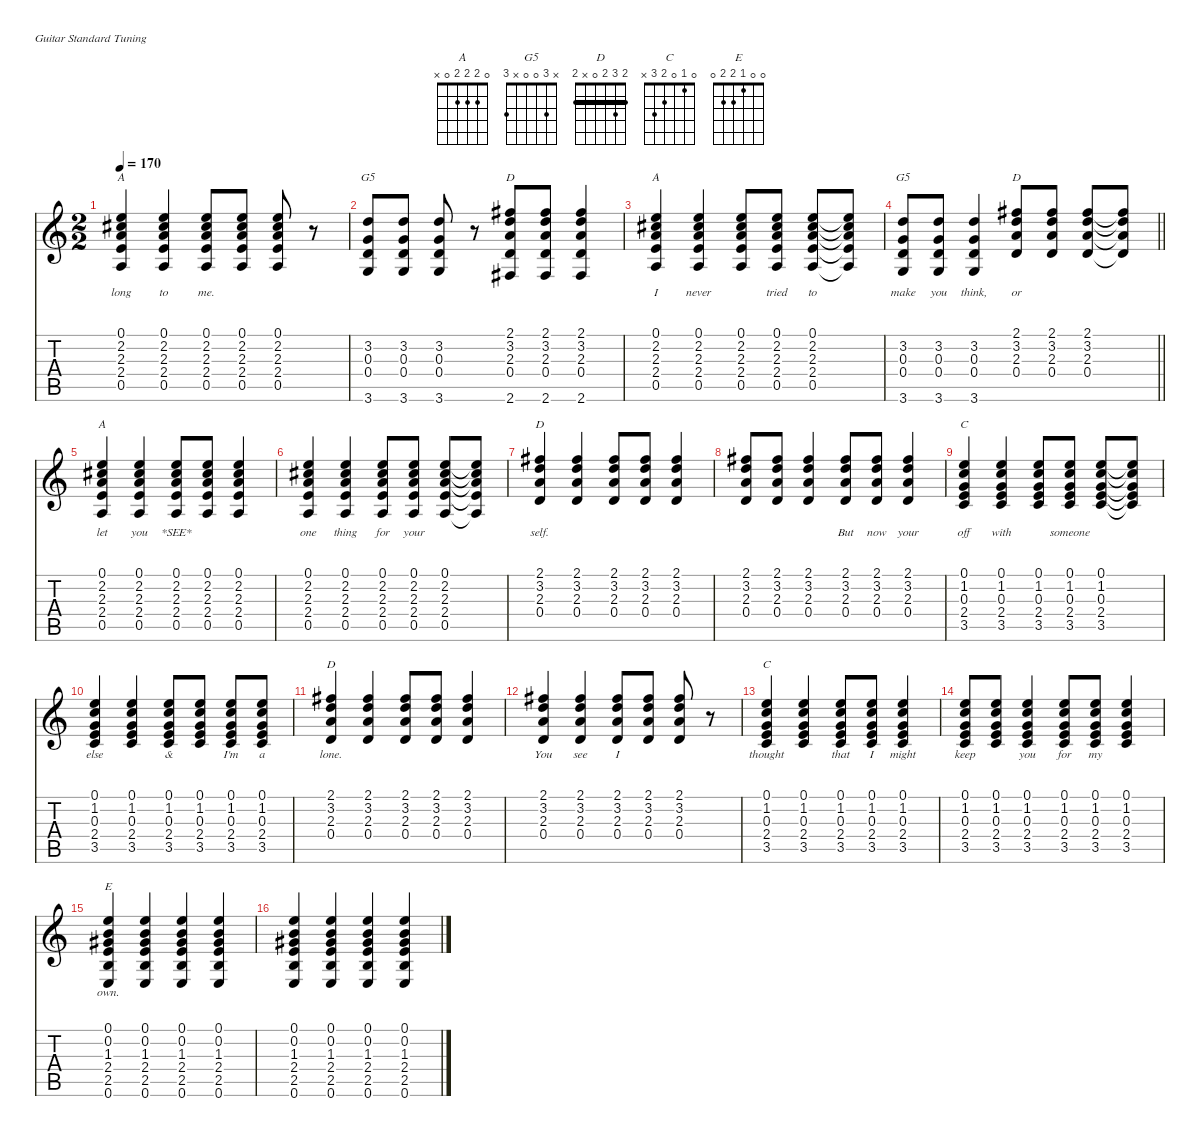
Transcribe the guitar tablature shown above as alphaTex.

\defaultSystemsLayout 4
\hideDynamics
\bracketExtendMode nobrackets
\singleTrackTrackNamePolicy hidden
\multiTrackTrackNamePolicy hidden
\firstSystemTrackNameMode fullname
\firstSystemTrackNameOrientation horizontal
\otherSystemsTrackNameOrientation horizontal
\track ("Acoustic II" "s.guit.") {defaultSystemsLayout 6 instrument acousticguitarsteel}
\staff {score tabs}
\tuning (E4 B3 G3 D3 A2 E2)
\chord ("A" 0 2 2 2 0 x)
\chord ("G5" x 3 0 0 x 3)
\chord ("D" 2 3 2 0 x x) {barre 2}
\chord ("D" 2 3 2 0 x 2) {barre 2}
\chord ("C" 0 1 0 2 3 x)
\chord ("E" 0 0 1 2 2 0)
\ts (2 2)
\tempo 170
\clef g2
\ks c
(0.1 2.2{acc #} 2.3 2.4 0.5).4{ch "A" lyrics (0 "long") lyrics (1 "") lyrics (2 "") lyrics (3 "") lyrics (4 "") dy f beam Up} (0.1 2.2{acc #} 2.3 2.4 0.5).4{lyrics (0 "to") lyrics (1 "") lyrics (2 "") lyrics (3 "") lyrics (4 "") beam Up} (0.1 2.2{acc #} 2.3 2.4 0.5).8{lyrics (0 "me.") lyrics (1 "") lyrics (2 "") lyrics (3 "") lyrics (4 "") beam Up} (0.1 2.2{acc #} 2.3 2.4 0.5).8{lyrics (0 " ") lyrics (1 "") lyrics (2 "") lyrics (3 "") lyrics (4 "") beam Up} (0.1 2.2{acc #} 2.3 2.4 0.5).8{lyrics (0 " ") lyrics (1 "") lyrics (2 "") lyrics (3 "") lyrics (4 "") beam Up} r.8{beam Up} |
(3.2 0.3 0.4 3.6).8{ch "G5" lyrics (0 " ") lyrics (1 "") lyrics (2 "") lyrics (3 "") lyrics (4 "") beam Up} (3.2 0.3 0.4 3.6).8{lyrics (0 " ") lyrics (1 "") lyrics (2 "") lyrics (3 "") lyrics (4 "") beam Up} (3.2 0.3 0.4 3.6).8{lyrics (0 " ") lyrics (1 "") lyrics (2 "") lyrics (3 "") lyrics (4 "") beam Up} r.8{beam Up} (2.1{acc #} 3.2 2.3 0.4 2.6{acc #}).8{ch "D" lyrics (0 " ") lyrics (1 "") lyrics (2 "") lyrics (3 "") lyrics (4 "") beam Up} (2.1{acc #} 3.2 2.3 0.4 2.6{acc #}).8{lyrics (0 " ") lyrics (1 "") lyrics (2 "") lyrics (3 "") lyrics (4 "") beam Up} (2.1{acc #} 3.2 2.3 0.4 2.6{acc #}).4{beam Up} |
(0.1 2.2{acc #} 2.3 2.4 0.5).4{ch "A" lyrics (0 "I") lyrics (1 "") lyrics (2 "") lyrics (3 "") lyrics (4 "") beam Up} (0.1 2.2{acc #} 2.3 2.4 0.5).4{lyrics (0 "never") lyrics (1 "") lyrics (2 "") lyrics (3 "") lyrics (4 "") beam Up} (0.1 2.2{acc #} 2.3 2.4 0.5).8{lyrics (0 " ") lyrics (1 "") lyrics (2 "") lyrics (3 "") lyrics (4 "") beam Up} (0.1 2.2{acc #} 2.3 2.4 0.5).8{lyrics (0 "tried") lyrics (1 "") lyrics (2 "") lyrics (3 "") lyrics (4 "") beam Up} (0.1 2.2{acc #} 2.3 2.4 0.5).8{lyrics (0 "to") lyrics (1 "") lyrics (2 "") lyrics (3 "") lyrics (4 "") beam Up} (0.1{t} 2.2{t acc #} 2.3{t} 2.4{t} 0.5{t}).8{beam Up} |
\barLineRight lightlight
(3.2 0.3 0.4 3.6).8{ch "G5" lyrics (0 "make") lyrics (1 "") lyrics (2 "") lyrics (3 "") lyrics (4 "") beam Up} (3.2 0.3 0.4 3.6).8{lyrics (0 "you") lyrics (1 "") lyrics (2 "") lyrics (3 "") lyrics (4 "") beam Up} (3.2 0.3 0.4 3.6).4{lyrics (0 "think,") lyrics (1 "") lyrics (2 "") lyrics (3 "") lyrics (4 "") beam Up} (2.1{acc #} 3.2 2.3 0.4).8{ch "D" lyrics (0 "or") lyrics (1 "") lyrics (2 "") lyrics (3 "") lyrics (4 "") beam Up} (2.1{acc #} 3.2 2.3 0.4).8{lyrics (0 " ") lyrics (1 "") lyrics (2 "") lyrics (3 "") lyrics (4 "") beam Up} (2.1{acc #} 3.2 2.3 0.4).8{lyrics (0 " ") lyrics (1 "") lyrics (2 "") lyrics (3 "") lyrics (4 "") beam Up} (2.1{t acc #} 3.2{t} 2.3{t} 0.4{t}).8{beam Up} |
(0.1 2.2{acc #} 2.3 2.4 0.5).4{ch "A" lyrics (0 "let") lyrics (1 "") lyrics (2 "") lyrics (3 "") lyrics (4 "") beam Up} (0.1 2.2{acc #} 2.3 2.4 0.5).4{lyrics (0 "you") lyrics (1 "") lyrics (2 "") lyrics (3 "") lyrics (4 "") beam Up} (0.1 2.2{acc #} 2.3 2.4 0.5).8{lyrics (0 "*SEE*") lyrics (1 "") lyrics (2 "") lyrics (3 "") lyrics (4 "") beam Up} (0.1 2.2{acc #} 2.3 2.4 0.5).8{lyrics (0 " ") lyrics (1 "") lyrics (2 "") lyrics (3 "") lyrics (4 "") beam Up} (0.1 2.2{acc #} 2.3 2.4 0.5).4{lyrics (0 " ") lyrics (1 "") lyrics (2 "") lyrics (3 "") lyrics (4 "") beam Up} |
(0.1 2.2{acc #} 2.3 2.4 0.5).4{lyrics (0 "one") lyrics (1 "") lyrics (2 "") lyrics (3 "") lyrics (4 "") beam Up} (0.1 2.2{acc #} 2.3 2.4 0.5).4{lyrics (0 "thing") lyrics (1 "") lyrics (2 "") lyrics (3 "") lyrics (4 "") beam Up} (0.1 2.2{acc #} 2.3 2.4 0.5).8{lyrics (0 "for") lyrics (1 "") lyrics (2 "") lyrics (3 "") lyrics (4 "") beam Up} (0.1 2.2{acc #} 2.3 2.4 0.5).8{lyrics (0 "your") lyrics (1 "") lyrics (2 "") lyrics (3 "") lyrics (4 "") beam Up} (0.1 2.2{acc #} 2.3 2.4 0.5).8{lyrics (0 " ") lyrics (1 "") lyrics (2 "") lyrics (3 "") lyrics (4 "") beam Up} (0.1{t} 2.2{t acc #} 2.3{t} 2.4{t} 0.5{t}).8{beam Up} |
(2.1{acc #} 3.2 2.3 0.4).4{ch "D" lyrics (0 "self.") lyrics (1 "") lyrics (2 "") lyrics (3 "") lyrics (4 "") beam Up} (2.1{acc #} 3.2 2.3 0.4).4{lyrics (0 " ") lyrics (1 "") lyrics (2 "") lyrics (3 "") lyrics (4 "") beam Up} (2.1{acc #} 3.2 2.3 0.4).8{lyrics (0 " ") lyrics (1 "") lyrics (2 "") lyrics (3 "") lyrics (4 "") beam Up} (2.1{acc #} 3.2 2.3 0.4).8{lyrics (0 " ") lyrics (1 "") lyrics (2 "") lyrics (3 "") lyrics (4 "") beam Up} (2.1{acc #} 3.2 2.3 0.4).4{lyrics (0 " ") lyrics (1 "") lyrics (2 "") lyrics (3 "") lyrics (4 "") beam Up} |
(2.1{acc #} 3.2 2.3 0.4).8{lyrics (0 " ") lyrics (1 "") lyrics (2 "") lyrics (3 "") lyrics (4 "") beam Up} (2.1{acc #} 3.2 2.3 0.4).8{lyrics (0 " ") lyrics (1 "") lyrics (2 "") lyrics (3 "") lyrics (4 "") beam Up} (2.1{acc #} 3.2 2.3 0.4).4{lyrics (0 " ") lyrics (1 "") lyrics (2 "") lyrics (3 "") lyrics (4 "") beam Up} (2.1{acc #} 3.2 2.3 0.4).8{lyrics (0 "But") lyrics (1 "") lyrics (2 "") lyrics (3 "") lyrics (4 "") beam Up} (2.1{acc #} 3.2 2.3 0.4).8{lyrics (0 "now") lyrics (1 "") lyrics (2 "") lyrics (3 "") lyrics (4 "") beam Up} (2.1{acc #} 3.2 2.3 0.4).4{lyrics (0 "your") lyrics (1 "") lyrics (2 "") lyrics (3 "") lyrics (4 "") beam Up} |
(0.1 1.2 0.3 2.4 3.5).4{ch "C" lyrics (0 "off") lyrics (1 "") lyrics (2 "") lyrics (3 "") lyrics (4 "") beam Up} (0.1 1.2 0.3 2.4 3.5).4{lyrics (0 "with") lyrics (1 "") lyrics (2 "") lyrics (3 "") lyrics (4 "") beam Up} (0.1 1.2 0.3 2.4 3.5).8{lyrics (0 " ") lyrics (1 "") lyrics (2 "") lyrics (3 "") lyrics (4 "") beam Up} (0.1 1.2 0.3 2.4 3.5).8{lyrics (0 "someone") lyrics (1 "") lyrics (2 "") lyrics (3 "") lyrics (4 "") beam Up} (0.1 1.2 0.3 2.4 3.5).8{lyrics (0 " ") lyrics (1 "") lyrics (2 "") lyrics (3 "") lyrics (4 "") beam Up} (0.1{t} 1.2{t} 0.3{t} 2.4{t} 3.5{t}).8{beam Up} |
(0.1 1.2 0.3 2.4 3.5).4{lyrics (0 "else") lyrics (1 "") lyrics (2 "") lyrics (3 "") lyrics (4 "") beam Up} (0.1 1.2 0.3 2.4 3.5).4{lyrics (0 " ") lyrics (1 "") lyrics (2 "") lyrics (3 "") lyrics (4 "") beam Up} (0.1 1.2 0.3 2.4 3.5).8{lyrics (0 "&") lyrics (1 "") lyrics (2 "") lyrics (3 "") lyrics (4 "") beam Up} (0.1 1.2 0.3 2.4 3.5).8{lyrics (0 " ") lyrics (1 "") lyrics (2 "") lyrics (3 "") lyrics (4 "") beam Up} (0.1 1.2 0.3 2.4 3.5).8{lyrics (0 "I'm") lyrics (1 "") lyrics (2 "") lyrics (3 "") lyrics (4 "") beam Up} (0.1 1.2 0.3 2.4 3.5).8{lyrics (0 "a") lyrics (1 "") lyrics (2 "") lyrics (3 "") lyrics (4 "") beam Up} |
(2.1{acc #} 3.2 2.3 0.4).4{ch "D" lyrics (0 "lone.") lyrics (1 "") lyrics (2 "") lyrics (3 "") lyrics (4 "") beam Up} (2.1{acc #} 3.2 2.3 0.4).4{lyrics (0 " ") lyrics (1 "") lyrics (2 "") lyrics (3 "") lyrics (4 "") beam Up} (2.1{acc #} 3.2 2.3 0.4).8{lyrics (0 " ") lyrics (1 "") lyrics (2 "") lyrics (3 "") lyrics (4 "") beam Up} (2.1{acc #} 3.2 2.3 0.4).8{lyrics (0 " ") lyrics (1 "") lyrics (2 "") lyrics (3 "") lyrics (4 "") beam Up} (2.1{acc #} 3.2 2.3 0.4).4{lyrics (0 " ") lyrics (1 "") lyrics (2 "") lyrics (3 "") lyrics (4 "") beam Up} |
(2.1{acc #} 3.2 2.3 0.4).4{lyrics (0 "You") lyrics (1 "") lyrics (2 "") lyrics (3 "") lyrics (4 "") beam Up} (2.1{acc #} 3.2 2.3 0.4).4{lyrics (0 "see") lyrics (1 "") lyrics (2 "") lyrics (3 "") lyrics (4 "") beam Up} (2.1{acc #} 3.2 2.3 0.4).8{lyrics (0 "I") lyrics (1 "") lyrics (2 "") lyrics (3 "") lyrics (4 "") beam Up} (2.1{acc #} 3.2 2.3 0.4).8{lyrics (0 " ") lyrics (1 "") lyrics (2 "") lyrics (3 "") lyrics (4 "") beam Up} (2.1{acc #} 3.2 2.3 0.4).8{lyrics (0 " ") lyrics (1 "") lyrics (2 "") lyrics (3 "") lyrics (4 "") beam Up} r.8{beam Up} |
(0.1 1.2 0.3 2.4 3.5).4{ch "C" lyrics (0 "thought") lyrics (1 "") lyrics (2 "") lyrics (3 "") lyrics (4 "") beam Up} (0.1 1.2 0.3 2.4 3.5).4{lyrics (0 " ") lyrics (1 "") lyrics (2 "") lyrics (3 "") lyrics (4 "") beam Up} (0.1 1.2 0.3 2.4 3.5).8{lyrics (0 "that") lyrics (1 "") lyrics (2 "") lyrics (3 "") lyrics (4 "") beam Up} (0.1 1.2 0.3 2.4 3.5).8{lyrics (0 "I") lyrics (1 "") lyrics (2 "") lyrics (3 "") lyrics (4 "") beam Up} (0.1 1.2 0.3 2.4 3.5).4{lyrics (0 "might") lyrics (1 "") lyrics (2 "") lyrics (3 "") lyrics (4 "") beam Up} |
(0.1 1.2 0.3 2.4 3.5).8{lyrics (0 "keep") lyrics (1 "") lyrics (2 "") lyrics (3 "") lyrics (4 "") beam Up} (0.1 1.2 0.3 2.4 3.5).8{lyrics (0 " ") lyrics (1 "") lyrics (2 "") lyrics (3 "") lyrics (4 "") beam Up} (0.1 1.2 0.3 2.4 3.5).4{lyrics (0 "you") lyrics (1 "") lyrics (2 "") lyrics (3 "") lyrics (4 "") beam Up} (0.1 1.2 0.3 2.4 3.5).8{lyrics (0 "for") lyrics (1 "") lyrics (2 "") lyrics (3 "") lyrics (4 "") beam Up} (0.1 1.2 0.3 2.4 3.5).8{lyrics (0 "my") lyrics (1 "") lyrics (2 "") lyrics (3 "") lyrics (4 "") beam Up} (0.1 1.2 0.3 2.4 3.5).4{lyrics (0 " ") lyrics (1 "") lyrics (2 "") lyrics (3 "") lyrics (4 "") beam Up} |
(0.1 0.2 1.3{acc #} 2.4 2.5 0.6).4{ch "E" lyrics (0 "own.") lyrics (1 "") lyrics (2 "") lyrics (3 "") lyrics (4 "") beam Up} (0.1 0.2 1.3{acc #} 2.4 2.5 0.6).4{lyrics (0 " ") lyrics (1 "") lyrics (2 "") lyrics (3 "") lyrics (4 "") beam Up} (0.1 0.2 1.3{acc #} 2.4 2.5 0.6).4{lyrics (0 " ") lyrics (1 "") lyrics (2 "") lyrics (3 "") lyrics (4 "") beam Up} (0.1 0.2 1.3{acc #} 2.4 2.5 0.6).4{lyrics (0 " ") lyrics (1 "") lyrics (2 "") lyrics (3 "") lyrics (4 "") beam Up} |
(0.1 0.2 1.3{acc #} 2.4 2.5 0.6).4{lyrics (0 " ") lyrics (1 "") lyrics (2 "") lyrics (3 "") lyrics (4 "") beam Up} (0.1 0.2 1.3{acc #} 2.4 2.5 0.6).4{lyrics (0 " ") lyrics (1 "") lyrics (2 "") lyrics (3 "") lyrics (4 "") beam Up} (0.1 0.2 1.3{acc #} 2.4 2.5 0.6).4{lyrics (0 " ") lyrics (1 "") lyrics (2 "") lyrics (3 "") lyrics (4 "") beam Up} (0.1 0.2 1.3{acc #} 2.4 2.5 0.6).4{lyrics (0 " ") lyrics (1 "") lyrics (2 "") lyrics (3 "") lyrics (4 "") beam Up}
